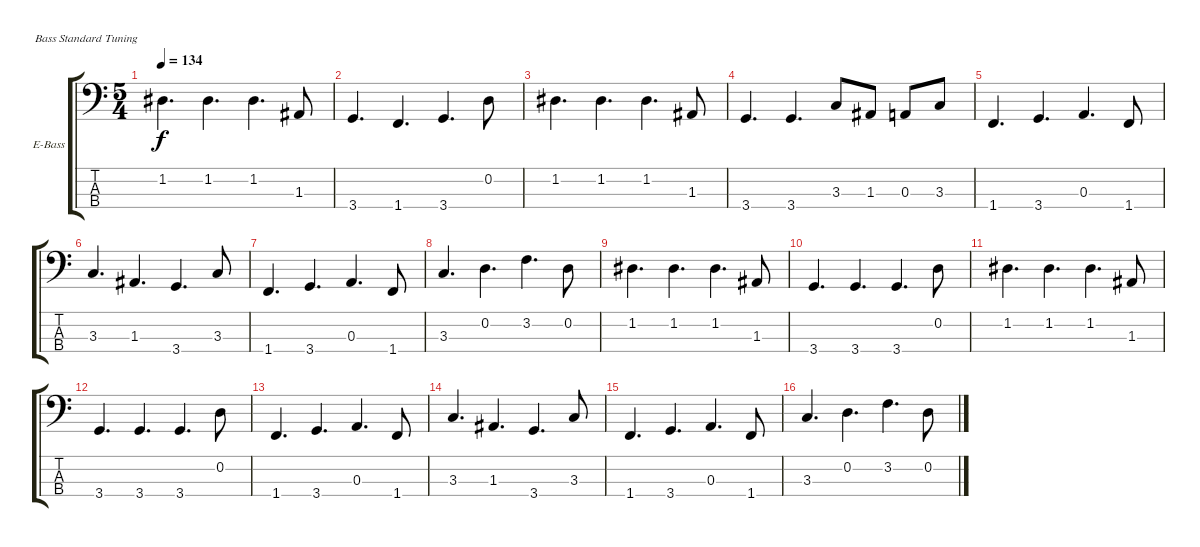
\bracketExtendMode groupsimilarinstruments
\firstSystemTrackNameOrientation horizontal
\otherSystemsTrackNameOrientation horizontal
\track ("Bass" "E-Bass") {instrument electricbasspick}
\staff {score tabs}
\tuning (G2 D2 A1 E1)
\ts (5 4)
\tempo 134
\clef f4
\ks c
1.2.4{d dy f} 1.2.4{d} 1.2.4{d} 1.3.8 |
3.4.4{d} 1.4.4{d} 3.4.4{d} 0.2.8 |
1.2.4{d} 1.2.4{d} 1.2.4{d} 1.3.8 |
3.4.4{d} 3.4.4{d} 3.3.8 1.3.8 0.3.8 3.3.8 |
1.4.4{d} 3.4.4{d} 0.3.4{d} 1.4.8 |
3.3.4{d} 1.3.4{d} 3.4.4{d} 3.3.8 |
1.4.4{d} 3.4.4{d} 0.3.4{d} 1.4.8 |
3.3.4{d} 0.2.4{d} 3.2.4{d} 0.2.8 |
1.2.4{d} 1.2.4{d} 1.2.4{d} 1.3.8 |
3.4.4{d} 3.4.4{d} 3.4.4{d} 0.2.8 |
1.2.4{d} 1.2.4{d} 1.2.4{d} 1.3.8 |
3.4.4{d} 3.4.4{d} 3.4.4{d} 0.2.8 |
1.4.4{d} 3.4.4{d} 0.3.4{d} 1.4.8 |
3.3.4{d} 1.3.4{d} 3.4.4{d} 3.3.8 |
1.4.4{d} 3.4.4{d} 0.3.4{d} 1.4.8 |
3.3.4{d} 0.2.4{d} 3.2.4{d} 0.2.8
